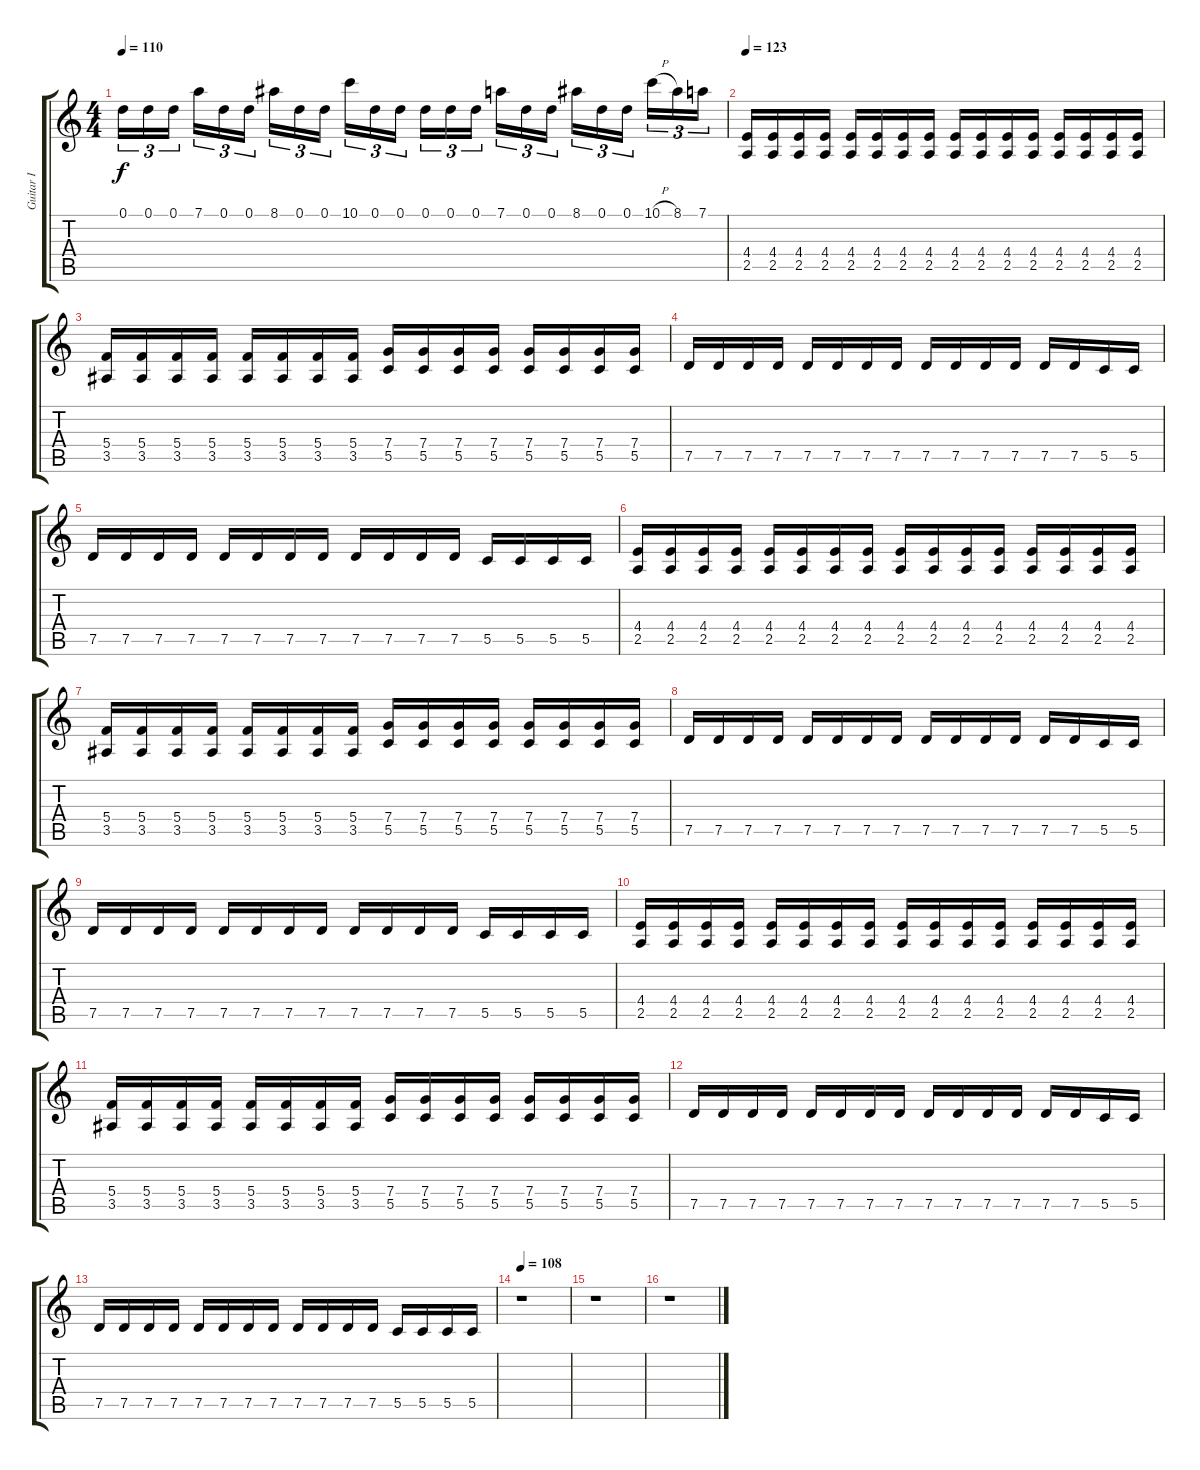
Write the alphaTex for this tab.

\track ("Guitar I" "Guitar I") {instrument distortionguitar}
\staff {score tabs}
\tuning (D4 A3 F3 C3 G2 D2) {hide}
\ts (4 4)
\tempo 110
\clef g2
\ks c
0.1.16{tu (3 2) dy f} 0.1.16{tu (3 2)} 0.1.16{tu (3 2)} 7.1.16{tu (3 2)} 0.1.16{tu (3 2)} 0.1.16{tu (3 2)} 8.1.16{tu (3 2)} 0.1.16{tu (3 2)} 0.1.16{tu (3 2)} 10.1.16{tu (3 2)} 0.1.16{tu (3 2)} 0.1.16{tu (3 2)} 0.1.16{tu (3 2)} 0.1.16{tu (3 2)} 0.1.16{tu (3 2)} 7.1.16{tu (3 2)} 0.1.16{tu (3 2)} 0.1.16{tu (3 2)} 8.1.16{tu (3 2)} 0.1.16{tu (3 2)} 0.1.16{tu (3 2)} 10.1{h}.16{tu (3 2)} 8.1.16{tu (3 2)} 7.1.16{tu (3 2)} |
\tempo 123
(4.4 2.5).16 (4.4 2.5).16 (4.4 2.5).16 (4.4 2.5).16 (4.4 2.5).16 (4.4 2.5).16 (4.4 2.5).16 (4.4 2.5).16 (4.4 2.5).16 (4.4 2.5).16 (4.4 2.5).16 (4.4 2.5).16 (4.4 2.5).16 (4.4 2.5).16 (4.4 2.5).16 (4.4 2.5).16 |
(5.4 3.5).16 (5.4 3.5).16 (5.4 3.5).16 (5.4 3.5).16 (5.4 3.5).16 (5.4 3.5).16 (5.4 3.5).16 (5.4 3.5).16 (7.4 5.5).16 (7.4 5.5).16 (7.4 5.5).16 (7.4 5.5).16 (7.4 5.5).16 (7.4 5.5).16 (7.4 5.5).16 (7.4 5.5).16 |
7.5.16 7.5.16 7.5.16 7.5.16 7.5.16 7.5.16 7.5.16 7.5.16 7.5.16 7.5.16 7.5.16 7.5.16 7.5.16 7.5.16 5.5.16 5.5.16 |
7.5.16 7.5.16 7.5.16 7.5.16 7.5.16 7.5.16 7.5.16 7.5.16 7.5.16 7.5.16 7.5.16 7.5.16 5.5.16 5.5.16 5.5.16 5.5.16 |
(4.4 2.5).16 (4.4 2.5).16 (4.4 2.5).16 (4.4 2.5).16 (4.4 2.5).16 (4.4 2.5).16 (4.4 2.5).16 (4.4 2.5).16 (4.4 2.5).16 (4.4 2.5).16 (4.4 2.5).16 (4.4 2.5).16 (4.4 2.5).16 (4.4 2.5).16 (4.4 2.5).16 (4.4 2.5).16 |
(5.4 3.5).16 (5.4 3.5).16 (5.4 3.5).16 (5.4 3.5).16 (5.4 3.5).16 (5.4 3.5).16 (5.4 3.5).16 (5.4 3.5).16 (7.4 5.5).16 (7.4 5.5).16 (7.4 5.5).16 (7.4 5.5).16 (7.4 5.5).16 (7.4 5.5).16 (7.4 5.5).16 (7.4 5.5).16 |
7.5.16 7.5.16 7.5.16 7.5.16 7.5.16 7.5.16 7.5.16 7.5.16 7.5.16 7.5.16 7.5.16 7.5.16 7.5.16 7.5.16 5.5.16 5.5.16 |
7.5.16 7.5.16 7.5.16 7.5.16 7.5.16 7.5.16 7.5.16 7.5.16 7.5.16 7.5.16 7.5.16 7.5.16 5.5.16 5.5.16 5.5.16 5.5.16 |
(4.4 2.5).16 (4.4 2.5).16 (4.4 2.5).16 (4.4 2.5).16 (4.4 2.5).16 (4.4 2.5).16 (4.4 2.5).16 (4.4 2.5).16 (4.4 2.5).16 (4.4 2.5).16 (4.4 2.5).16 (4.4 2.5).16 (4.4 2.5).16 (4.4 2.5).16 (4.4 2.5).16 (4.4 2.5).16 |
(5.4 3.5).16 (5.4 3.5).16 (5.4 3.5).16 (5.4 3.5).16 (5.4 3.5).16 (5.4 3.5).16 (5.4 3.5).16 (5.4 3.5).16 (7.4 5.5).16 (7.4 5.5).16 (7.4 5.5).16 (7.4 5.5).16 (7.4 5.5).16 (7.4 5.5).16 (7.4 5.5).16 (7.4 5.5).16 |
7.5.16 7.5.16 7.5.16 7.5.16 7.5.16 7.5.16 7.5.16 7.5.16 7.5.16 7.5.16 7.5.16 7.5.16 7.5.16 7.5.16 5.5.16 5.5.16 |
7.5.16 7.5.16 7.5.16 7.5.16 7.5.16 7.5.16 7.5.16 7.5.16 7.5.16 7.5.16 7.5.16 7.5.16 5.5.16 5.5.16 5.5.16 5.5.16 |
\tempo 108
r.1 |
r.1 |
r.1
